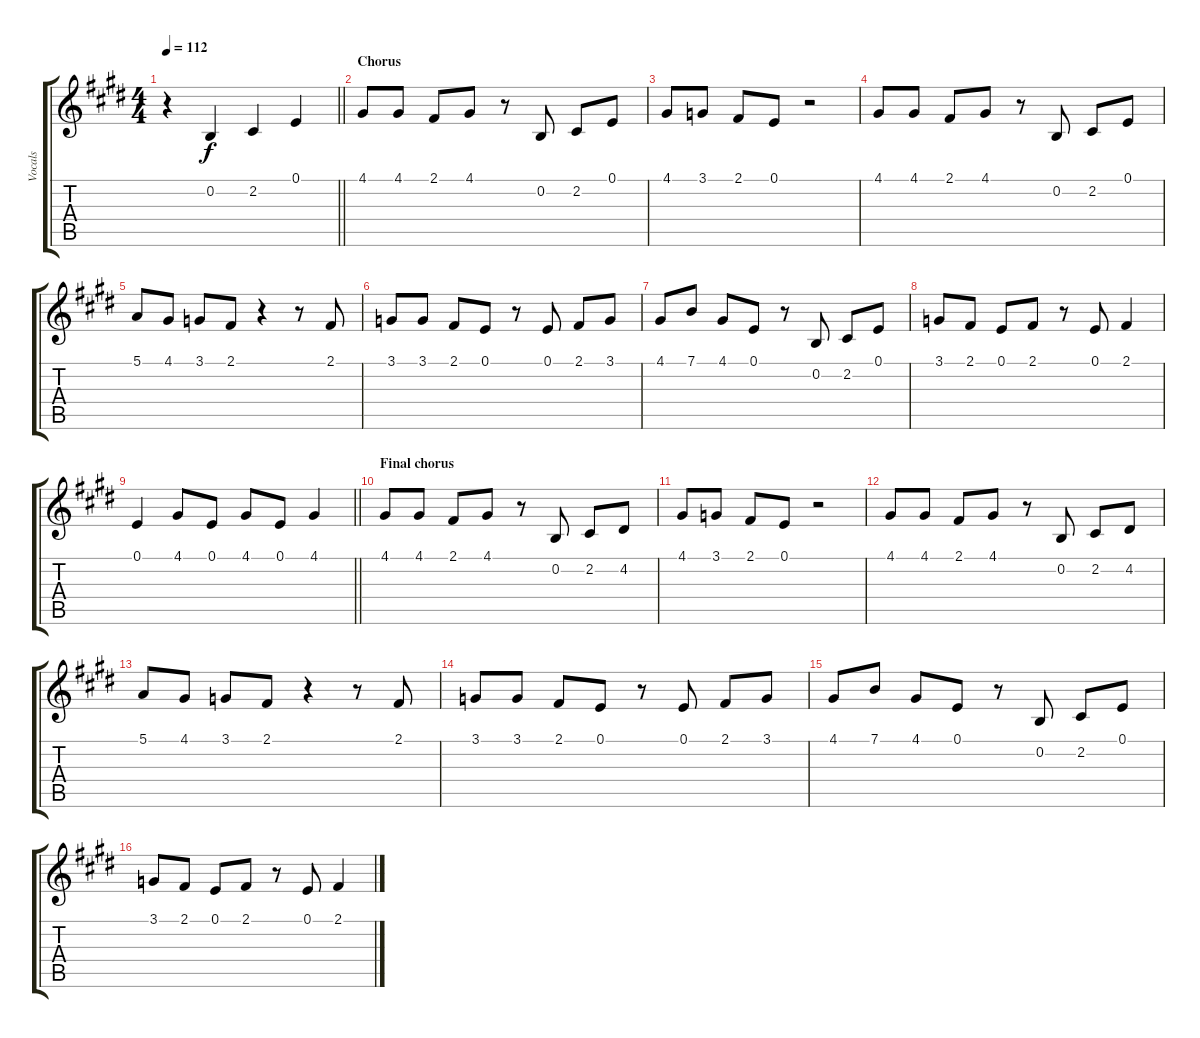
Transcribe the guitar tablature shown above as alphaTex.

\track ("Vocals" "Vocals") {instrument choiraahs}
\staff {score tabs}
\tuning (E4 B3 G3 D3 A2 E2) {hide}
\ts (4 4)
\tempo 112
\clef g2
\barLineRight lightlight
\ks e
r.4{dy f} 0.2.4 2.2.4 0.1.4 |
\section ("" "Chorus")
4.1.8 4.1.8 2.1.8 4.1.8 r.8 0.2.8 2.2.8 0.1.8 |
4.1.8 3.1.8 2.1.8 0.1.8 r.2 |
4.1.8 4.1.8 2.1.8 4.1.8 r.8 0.2.8 2.2.8 0.1.8 |
5.1.8 4.1.8 3.1.8 2.1.8 r.4 r.8 2.1.8 |
3.1.8 3.1.8 2.1.8 0.1.8 r.8 0.1.8 2.1.8 3.1.8 |
4.1.8 7.1.8 4.1.8 0.1.8 r.8 0.2.8 2.2.8 0.1.8 |
3.1.8 2.1.8 0.1.8 2.1.8 r.8 0.1.8 2.1.4 |
\barLineRight lightlight
0.1.4 4.1.8 0.1.8 4.1.8 0.1.8 4.1.4 |
\section ("" "Final chorus")
4.1.8 4.1.8 2.1.8 4.1.8 r.8 0.2.8 2.2.8 4.2.8 |
4.1.8 3.1.8 2.1.8 0.1.8 r.2 |
4.1.8 4.1.8 2.1.8 4.1.8 r.8 0.2.8 2.2.8 4.2.8 |
5.1.8 4.1.8 3.1.8 2.1.8 r.4 r.8 2.1.8 |
3.1.8 3.1.8 2.1.8 0.1.8 r.8 0.1.8 2.1.8 3.1.8 |
4.1.8 7.1.8 4.1.8 0.1.8 r.8 0.2.8 2.2.8 0.1.8 |
3.1.8 2.1.8 0.1.8 2.1.8 r.8 0.1.8 2.1.4
